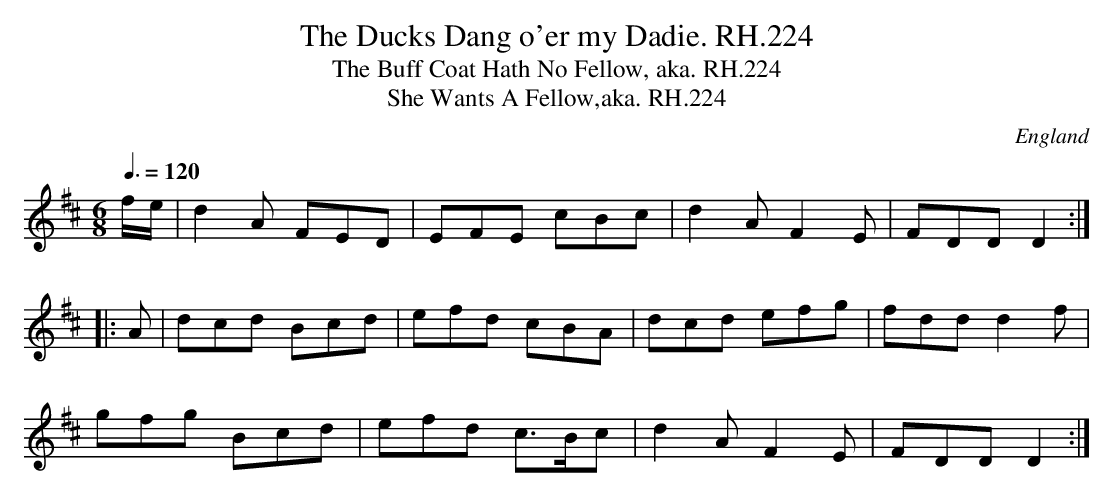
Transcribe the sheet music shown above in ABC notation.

X:1
T:Ducks Dang o'er my Dadie. RH.224, The
T:Buff Coat Hath No Fellow, aka. RH.224, The
T:She Wants A Fellow,aka. RH.224
O:England
M:6/8
L:1/8
Q:3/8=120
K:D
f/e/|d2A FED|EFE cBc|d2AF2E|FDDD2:|
|:A|dcd Bcd|efd cBA|\
dcd efg|fdd d2f|
gfg Bcd|efd c>Bc|d2A F2E|FDD D2:|
